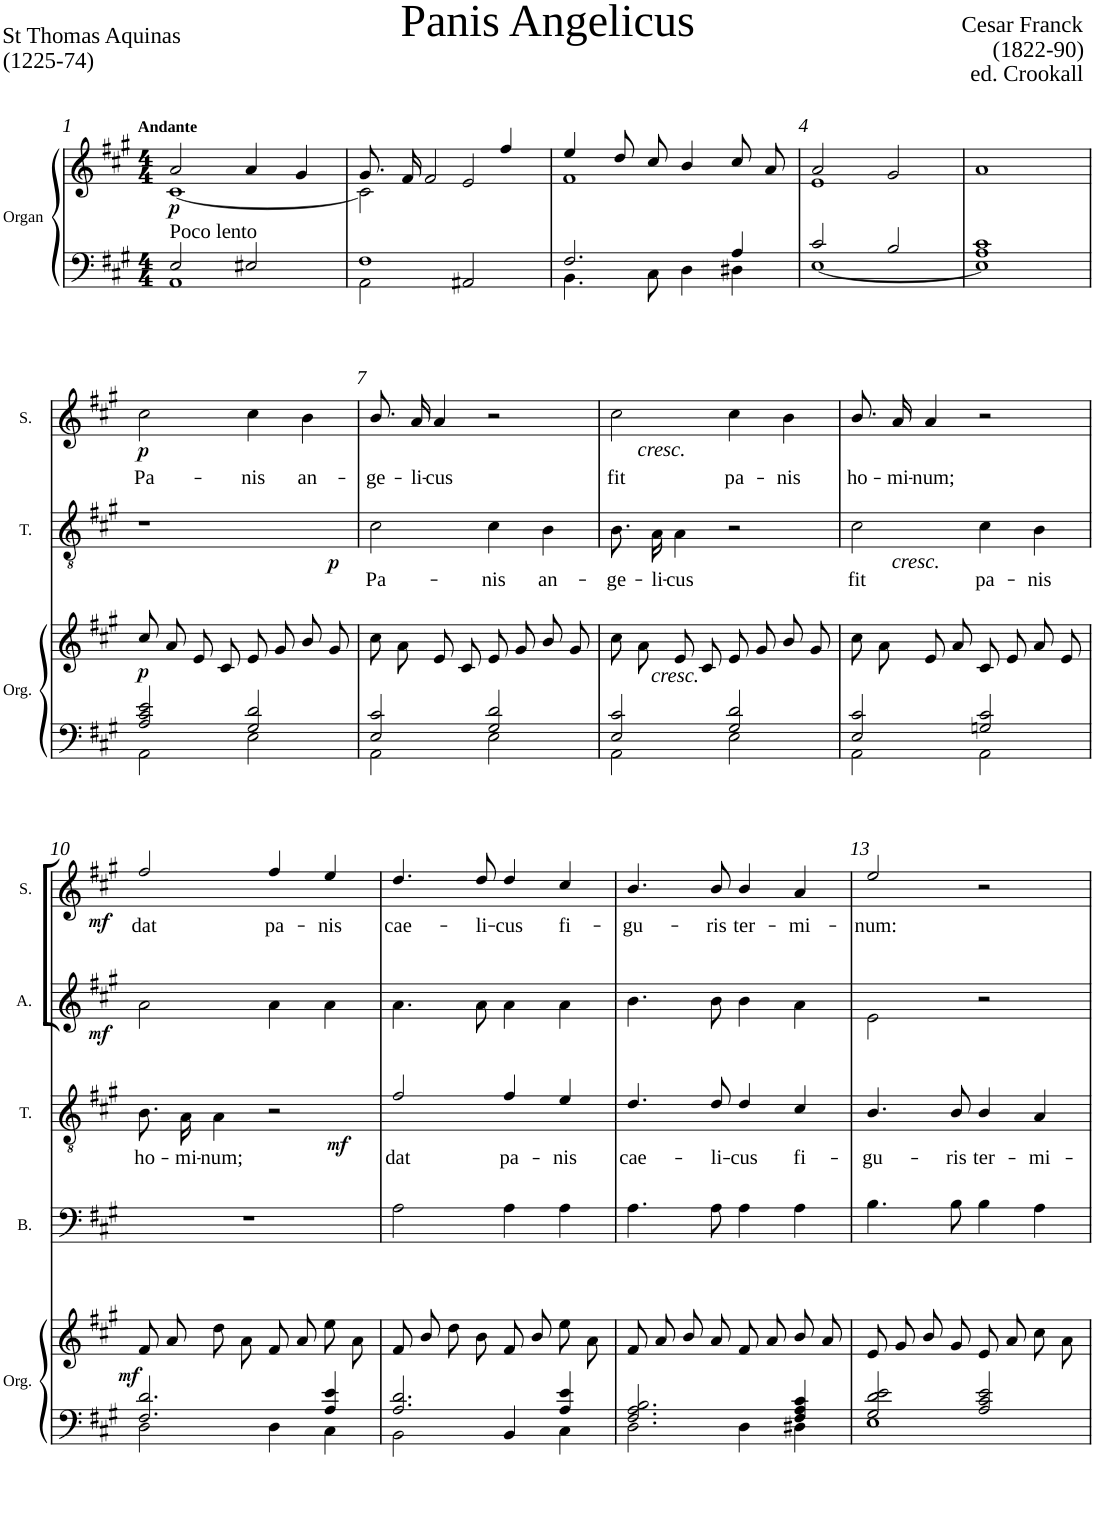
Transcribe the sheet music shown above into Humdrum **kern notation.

**kern	**kern	**dynam	**kern	**kern	**text	**dynam	**kern	**dynam	**kern	**text	**dynam
*part5	*part5	*part5	*part4	*part3	*part3	*part3	*part2	*part2	*part1	*part1	*part1
*staff6	*staff5	*staff5/6	*staff4	*staff3	*staff3	*staff3	*staff2	*staff2	*staff1	*staff1	*staff1
*I"Organ	*	*	*I"Bass	*I"Tenor	*	*	*I"Alto	*	*I"Soprano	*	*
*I'Org.	*	*	*I'B.	*I'T.	*	*	*I'A.	*	*I'S.	*	*
*clefF4	*clefG2	*	*clefF4	*clefGv2	*	*	*clefG2	*	*clefG2	*	*
*k[f#c#g#]	*k[f#c#g#]	*	*k[f#c#g#]	*k[f#c#g#]	*	*	*k[f#c#g#]	*	*k[f#c#g#]	*	*
*A:	*A:	*	*A:	*A:	*	*	*A:	*	*A:	*	*
*M4/4	*M4/4	*	*M4/4	*M4/4	*	*	*M4/4	*	*M4/4	*	*
=1	=1	=1	=1	=1	=1	=1	=1	=1	=1	=1	=1
*^	*^	*	*	*	*	*	*	*	*	*	*
!	!	!	!	!	!	!	!	!	!	!	!LO:TX:a:B:t=Andante	!	!
!	!	!LO:TX:b:t=Poco lento	!	!	!	!	!	!	!	!	!	!	!
!	!	!	!	!LO:DY:b	!	!	!	!	!	!	!	!	!
2E/	1AA	2a/	[1c#	p	1r	1r	.	.	1r	.	1r	.	.
2E#X/	.	4a/	.	.	.	.	.	.	.	.	.	.	.
.	.	4g#/	.	.	.	.	.	.	.	.	.	.	.
=2	=2	=2	=2	=2	=2	=2	=2	=2	=2	=2	=2	=2	=2
1F#	2AA\	8.g#/L	2c#\]	.	1r	1r	.	.	1r	.	1r	.	.
.	.	16f#/Jk	.	.	.	.	.	.	.	.	.	.	.
.	.	2f#/	.	.	.	.	.	.	.	.	.	.	.
.	2AA#X/	.	2e/	.	.	.	.	.	.	.	.	.	.
.	.	4ff#/	.	.	.	.	.	.	.	.	.	.	.
=3	=3	=3	=3	=3	=3	=3	=3	=3	=3	=3	=3	=3	=3
2.F#/	4.BB\	4ee/	1f#	.	1r	1r	.	.	1r	.	1r	.	.
.	.	8dd/L	.	.	.	.	.	.	.	.	.	.	.
.	8C#\	8cc#/J	.	.	.	.	.	.	.	.	.	.	.
.	4D\	4b/	.	.	.	.	.	.	.	.	.	.	.
4A/	4D#X\	8cc#/L	.	.	.	.	.	.	.	.	.	.	.
.	.	8a/J	.	.	.	.	.	.	.	.	.	.	.
=4	=4	=4	=4	=4	=4	=4	=4	=4	=4	=4	=4	=4	=4
2c#/	[1E	2a/	1e	.	1r	1r	.	.	1r	.	1r	.	.
2B/	.	2g#/	.	.	.	.	.	.	.	.	.	.	.
*	*	*v	*v	*	*	*	*	*	*	*	*	*	*
=5	=5	=5	=5	=5	=5	=5	=5	=5	=5	=5	=5	=5
1A 1c#	1E]	1a	.	1r	1r	.	.	1r	.	1r	.	.
!!LO:LB:g=z
=6	=6	=6	=6	=6	=6	=6	=6	=6	=6	=6	=6	=6
!	!	!	!LO:DY:b	!	!	!	!	!	!	!	!LO:LY:b	!LO:DY:b
*	*	*	*	*	*^	*	*	*	*	*	*	*
2A/ 2c#/ 2e/	2AA\	8cc#/L	p	1r	1r	2..ryy	.	.	1r	.	2cc#\	Pa-	p
.	.	8a/J	.	.	.	.	.	.	.	.	.	.	.
.	.	8e/L	.	.	.	.	.	.	.	.	.	.	.
.	.	8c#/J	.	.	.	.	.	.	.	.	.	.	.
!	!	!	!	!	!	!	!	!	!	!	!	!LO:LY:b	!
2G#/ 2d/	2E\	8e/L	.	.	.	.	.	.	.	.	4cc#\	-nis	.
.	.	8g#/J	.	.	.	.	.	.	.	.	.	.	.
!	!	!	!	!	!	!	!	!	!	!	!	!LO:LY:b	!
.	.	8b/L	.	.	.	.	.	.	.	.	4b\	an-	.
!	!	!	!	!	!	!	!	!LO:DY:b	!	!	!	!	!
.	.	8g#/J	.	.	.	8ryy	.	p	.	.	.	.	.
=7	=7	=7	=7	=7	=7	=7	=7	=7	=7	=7	=7	=7	=7
!	!	!	!	!	!	!	!LO:LY:b	!	!	!	!	!LO:LY:b	!
*	*	*	*	*	*v	*v	*	*	*	*	*	*	*
2E/ 2c#/	2AA\	8cc#\L	.	1r	2c#\	Pa-	.	1r	.	8.b/L	-ge-	.
.	.	8a\J	.	.	.	.	.	.	.	.	.	.
!	!	!	!	!	!	!	!	!	!	!	!LO:LY:b	!
.	.	.	.	.	.	.	.	.	.	16a/Jk	-li-	.
!	!	!	!	!	!	!	!	!	!	!	!LO:LY:b	!
.	.	8e/L	.	.	.	.	.	.	.	4a/	-cus	.
.	.	8c#/J	.	.	.	.	.	.	.	.	.	.
!	!	!	!	!	!	!LO:LY:b	!	!	!	!	!	!
2G#/ 2d/	2E\	8e/L	.	.	4c#\	-nis	.	.	.	2r	.	.
.	.	8g#/J	.	.	.	.	.	.	.	.	.	.
!	!	!	!	!	!	!LO:LY:b	!	!	!	!	!	!
.	.	8b/L	.	.	4B\	an-	.	.	.	.	.	.
.	.	8g#/J	.	.	.	.	.	.	.	.	.	.
=8	=8	=8	=8	=8	=8	=8	=8	=8	=8	=8	=8	=8
!	!	!	!	!	!	!LO:LY:b	!	!	!	!	!LO:LY:b	!
*	*	*^	*	*	*	*	*	*	*	*^	*	*
2E/ 2c#/	2AA\	8cc#\L	8.ryy	.	1r	8.B\L	-ge-	.	1r	.	2cc#\	8ryy	fit	.
!	!	!	!	!	!	!	!	!	!	!	!	!LO:TX:b:i:t=cresc.	!	!
.	.	8a\J	.	.	.	.	.	.	.	.	.	2..ryy	.	.
!	!	!	!LO:TX:b:i:t=cresc.	!	!	!	!	!	!	!	!	!	!	!
!	!	!	!	!	!	!	!LO:LY:b	!	!	!	!	!	!	!
.	.	.	2ryy	.	.	16A\Jk	-li-	.	.	.	.	.	.	.
!	!	!	!	!	!	!	!LO:LY:b	!	!	!	!	!	!	!
.	.	8e/L	.	.	.	4A\	-cus	.	.	.	.	.	.	.
.	.	8c#/J	.	.	.	.	.	.	.	.	.	.	.	.
!	!	!	!	!	!	!	!	!	!	!	!	!	!LO:LY:b	!
2G#/ 2d/	2E\	8e/L	.	.	.	2r	.	.	.	.	4cc#\	.	pa-	.
.	.	8g#/J	.	.	.	.	.	.	.	.	.	.	.	.
.	.	.	4ryy	.	.	.	.	.	.	.	.	.	.	.
!	!	!	!	!	!	!	!	!	!	!	!	!	!LO:LY:b	!
.	.	8b/L	.	.	.	.	.	.	.	.	4b\	.	-nis	.
.	.	8g#/J	.	.	.	.	.	.	.	.	.	.	.	.
.	.	.	16ryy	.	.	.	.	.	.	.	.	.	.	.
=9	=9	=9	=9	=9	=9	=9	=9	=9	=9	=9	=9	=9	=9	=9
!	!	!	!	!	!	!	!LO:LY:b	!	!	!	!	!	!LO:LY:b	!
*	*	*v	*v	*	*	*^	*	*	*	*	*v	*v	*	*
2E/ 2c#/	2AA\	8cc#\L	.	1r	2c#\	8.ryy	fit	.	1r	.	8.b/L	ho-	.
.	.	8a\J	.	.	.	.	.	.	.	.	.	.	.
!	!	!	!	!	!	!LO:TX:b:i:t=cresc.	!	!	!	!	!	!	!
!	!	!	!	!	!	!	!	!	!	!	!	!LO:LY:b	!
.	.	.	.	.	.	2ryy	.	.	.	.	16a/Jk	-mi-	.
!	!	!	!	!	!	!	!	!	!	!	!	!LO:LY:b	!
.	.	8e/L	.	.	.	.	.	.	.	.	4a/	-num;	.
.	.	8a/J	.	.	.	.	.	.	.	.	.	.	.
!	!	!	!	!	!	!	!LO:LY:b	!	!	!	!	!	!
2Gn/ 2c#/	2AA\	8c#/L	.	.	4c#\	.	pa-	.	.	.	2r	.	.
.	.	8e/J	.	.	.	.	.	.	.	.	.	.	.
.	.	.	.	.	.	4ryy	.	.	.	.	.	.	.
!	!	!	!	!	!	!	!LO:LY:b	!	!	!	!	!	!
.	.	8a/L	.	.	4B\	.	-nis	.	.	.	.	.	.
.	.	8e/J	.	.	.	.	.	.	.	.	.	.	.
.	.	.	.	.	.	16ryy	.	.	.	.	.	.	.
!!LO:LB:g=z
=10	=10	=10	=10	=10	=10	=10	=10	=10	=10	=10	=10	=10	=10
!	!	!	!LO:DY:b	!	!	!	!LO:LY:b	!	!	!LO:DY:b	!	!LO:LY:b	!LO:DY:b
*	*	*	*	*	*v	*v	*	*	*	*	*	*	*
2.F#/ 2.d/	2D\	8f#/L	mf	1r	8.B\L	ho-	.	2a\	mf	2ff#/	dat	mf
.	.	8a/J	.	.	.	.	.	.	.	.	.	.
!	!	!	!	!	!	!LO:LY:b	!	!	!	!	!	!
.	.	.	.	.	16A\Jk	-mi-	.	.	.	.	.	.
!	!	!	!	!	!	!LO:LY:b	!	!	!	!	!	!
.	.	8dd\L	.	.	4A\	-num;	.	.	.	.	.	.
.	.	8a\J	.	.	.	.	.	.	.	.	.	.
!	!	!	!	!	!	!	!LO:DY:b	!	!	!	!LO:LY:b	!
.	4D\	8f#/L	.	.	2r	.	mf	4a\	.	4ff#/	pa-	.
.	.	8a/J	.	.	.	.	.	.	.	.	.	.
!	!	!	!	!	!	!	!	!	!	!	!LO:LY:b	!
4A/ 4e/	4C#\	8ee\L	.	.	.	.	.	4a\	.	4ee/	-nis	.
.	.	8a\J	.	.	.	.	.	.	.	.	.	.
=11	=11	=11	=11	=11	=11	=11	=11	=11	=11	=11	=11	=11
!	!	!	!	!	!	!LO:LY:b	!	!	!	!	!LO:LY:b	!
2.A/ 2.d/	2BB\	8f#/L	.	2A\	2f#/	dat	.	4.a\	.	4.dd/	cae-	.
.	.	8b/J	.	.	.	.	.	.	.	.	.	.
.	.	8dd\L	.	.	.	.	.	.	.	.	.	.
!	!	!	!	!	!	!	!	!	!	!	!LO:LY:b	!
.	.	8b\J	.	.	.	.	.	8a\	.	8dd/	-li-	.
!	!	!	!	!	!	!LO:LY:b	!	!	!	!	!LO:LY:b	!
.	4BB/	8f#/L	.	4A\	4f#/	pa-	.	4a\	.	4dd/	-cus	.
.	.	8b/J	.	.	.	.	.	.	.	.	.	.
!	!	!	!	!	!	!LO:LY:b	!	!	!	!	!LO:LY:b	!
4A/ 4e/	4C#\	8ee\L	.	4A\	4e/	-nis	.	4a\	.	4cc#/	fi-	.
.	.	8a\J	.	.	.	.	.	.	.	.	.	.
=12	=12	=12	=12	=12	=12	=12	=12	=12	=12	=12	=12	=12
!	!	!	!	!	!	!LO:LY:b	!	!	!	!	!LO:LY:b	!
2.F#/ 2.A/ 2.B/	2D\	8f#/L	.	4.A\	4.d/	cae-	.	4.b\	.	4.b/	-gu-	.
.	.	8a/J	.	.	.	.	.	.	.	.	.	.
.	.	8b/L	.	.	.	.	.	.	.	.	.	.
!	!	!	!	!	!	!LO:LY:b	!	!	!	!	!LO:LY:b	!
.	.	8a/J	.	8A\	8d/	-li-	.	8b\	.	8b/	-ris	.
!	!	!	!	!	!	!LO:LY:b	!	!	!	!	!LO:LY:b	!
.	4D\	8f#/L	.	4A\	4d/	-cus	.	4b\	.	4b/	ter-	.
.	.	8a/J	.	.	.	.	.	.	.	.	.	.
!	!	!	!	!	!	!LO:LY:b	!	!	!	!	!LO:LY:b	!
4F#/ 4A/ 4c#/	4D#X\	8b/L	.	4A\	4c#/	fi-	.	4a\	.	4a/	-mi-	.
.	.	8a/J	.	.	.	.	.	.	.	.	.	.
=13	=13	=13	=13	=13	=13	=13	=13	=13	=13	=13	=13	=13
!	!	!	!	!	!	!LO:LY:b	!	!	!	!	!LO:LY:b	!
2G#/ 2d/ 2e/	1E	8e/L	.	4.B\	4.B/	-gu-	.	2e\	.	2ee/	-num:	.
.	.	8g#/J	.	.	.	.	.	.	.	.	.	.
.	.	8b/L	.	.	.	.	.	.	.	.	.	.
!	!	!	!	!	!	!LO:LY:b	!	!	!	!	!	!
.	.	8g#/J	.	8B\	8B/	-ris	.	.	.	.	.	.
!	!	!	!	!	!	!LO:LY:b	!	!	!	!	!	!
2A/ 2c#/ 2e/	.	8e/L	.	4B\	4B/	ter-	.	2r	.	2r	.	.
.	.	8a/J	.	.	.	.	.	.	.	.	.	.
!	!	!	!	!	!	!LO:LY:b	!	!	!	!	!	!
.	.	8cc#\L	.	4A\	4A/	-mi-	.	.	.	.	.	.
.	.	8a\J	.	.	.	.	.	.	.	.	.	.
*v	*v	*	*	*	*	*	*	*	*	*	*	*
=	=	=	=	=	=	=	=	=	=	=	=
*-	*-	*-	*-	*-	*-	*-	*-	*-	*-	*-	*-
